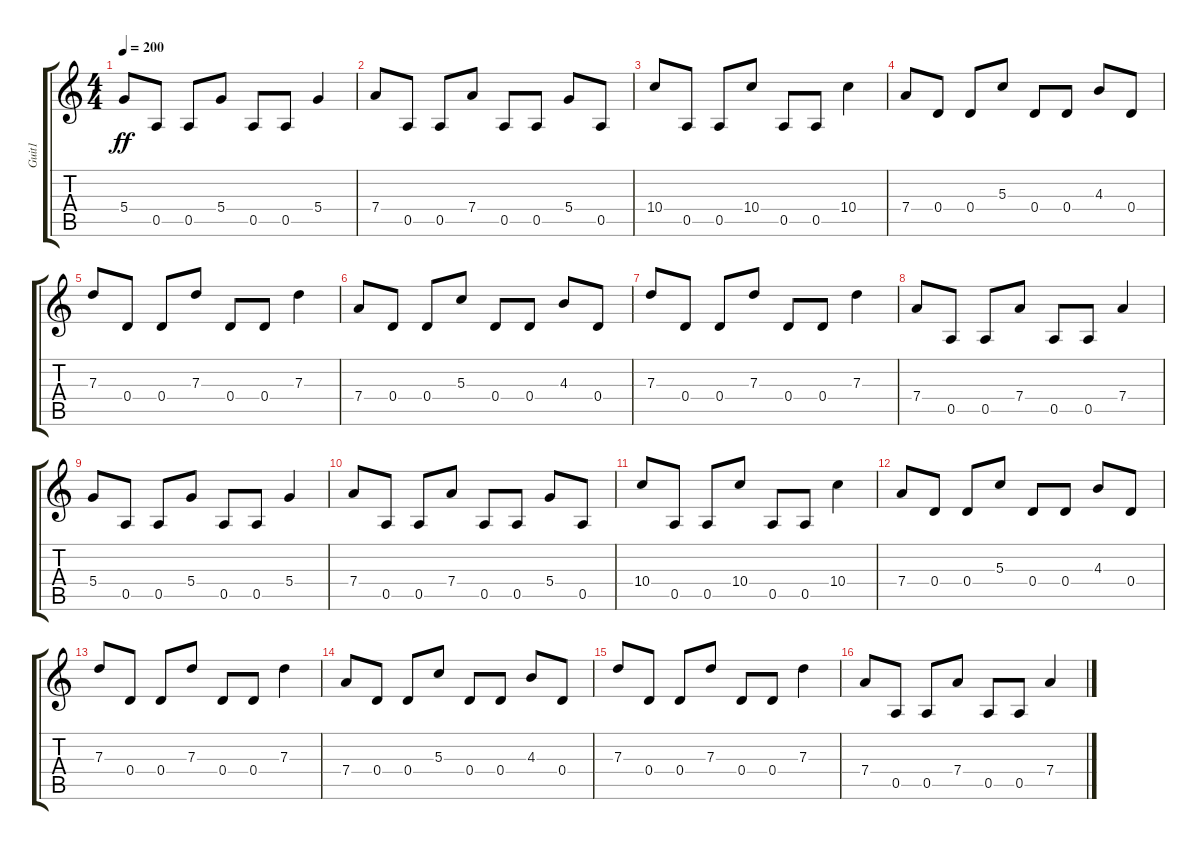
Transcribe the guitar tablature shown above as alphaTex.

\track ("Guit1" "Guit1") {instrument acousticguitarnylon}
\staff {score tabs}
\tuning (E4 B3 G3 D3 A2 E2) {hide}
\ts (4 4)
\tempo 200
\clef g2
\ks c
5.4.8{dy ff} 0.5.8 0.5.8 5.4.8 0.5.8 0.5.8 5.4.4 |
7.4.8 0.5.8 0.5.8 7.4.8 0.5.8 0.5.8 5.4.8 0.5.8 |
10.4.8 0.5.8 0.5.8 10.4.8 0.5.8 0.5.8 10.4.4 |
7.4.8 0.4.8 0.4.8 5.3.8 0.4.8 0.4.8 4.3.8 0.4.8 |
7.3.8 0.4.8 0.4.8 7.3.8 0.4.8 0.4.8 7.3.4 |
7.4.8 0.4.8 0.4.8 5.3.8 0.4.8 0.4.8 4.3.8 0.4.8 |
7.3.8 0.4.8 0.4.8 7.3.8 0.4.8 0.4.8 7.3.4 |
7.4.8 0.5.8 0.5.8 7.4.8 0.5.8 0.5.8 7.4.4 |
5.4.8 0.5.8 0.5.8 5.4.8 0.5.8 0.5.8 5.4.4 |
7.4.8 0.5.8 0.5.8 7.4.8 0.5.8 0.5.8 5.4.8 0.5.8 |
10.4.8 0.5.8 0.5.8 10.4.8 0.5.8 0.5.8 10.4.4 |
7.4.8 0.4.8 0.4.8 5.3.8 0.4.8 0.4.8 4.3.8 0.4.8 |
7.3.8 0.4.8 0.4.8 7.3.8 0.4.8 0.4.8 7.3.4 |
7.4.8 0.4.8 0.4.8 5.3.8 0.4.8 0.4.8 4.3.8 0.4.8 |
7.3.8 0.4.8 0.4.8 7.3.8 0.4.8 0.4.8 7.3.4 |
7.4.8 0.5.8 0.5.8 7.4.8 0.5.8 0.5.8 7.4.4
